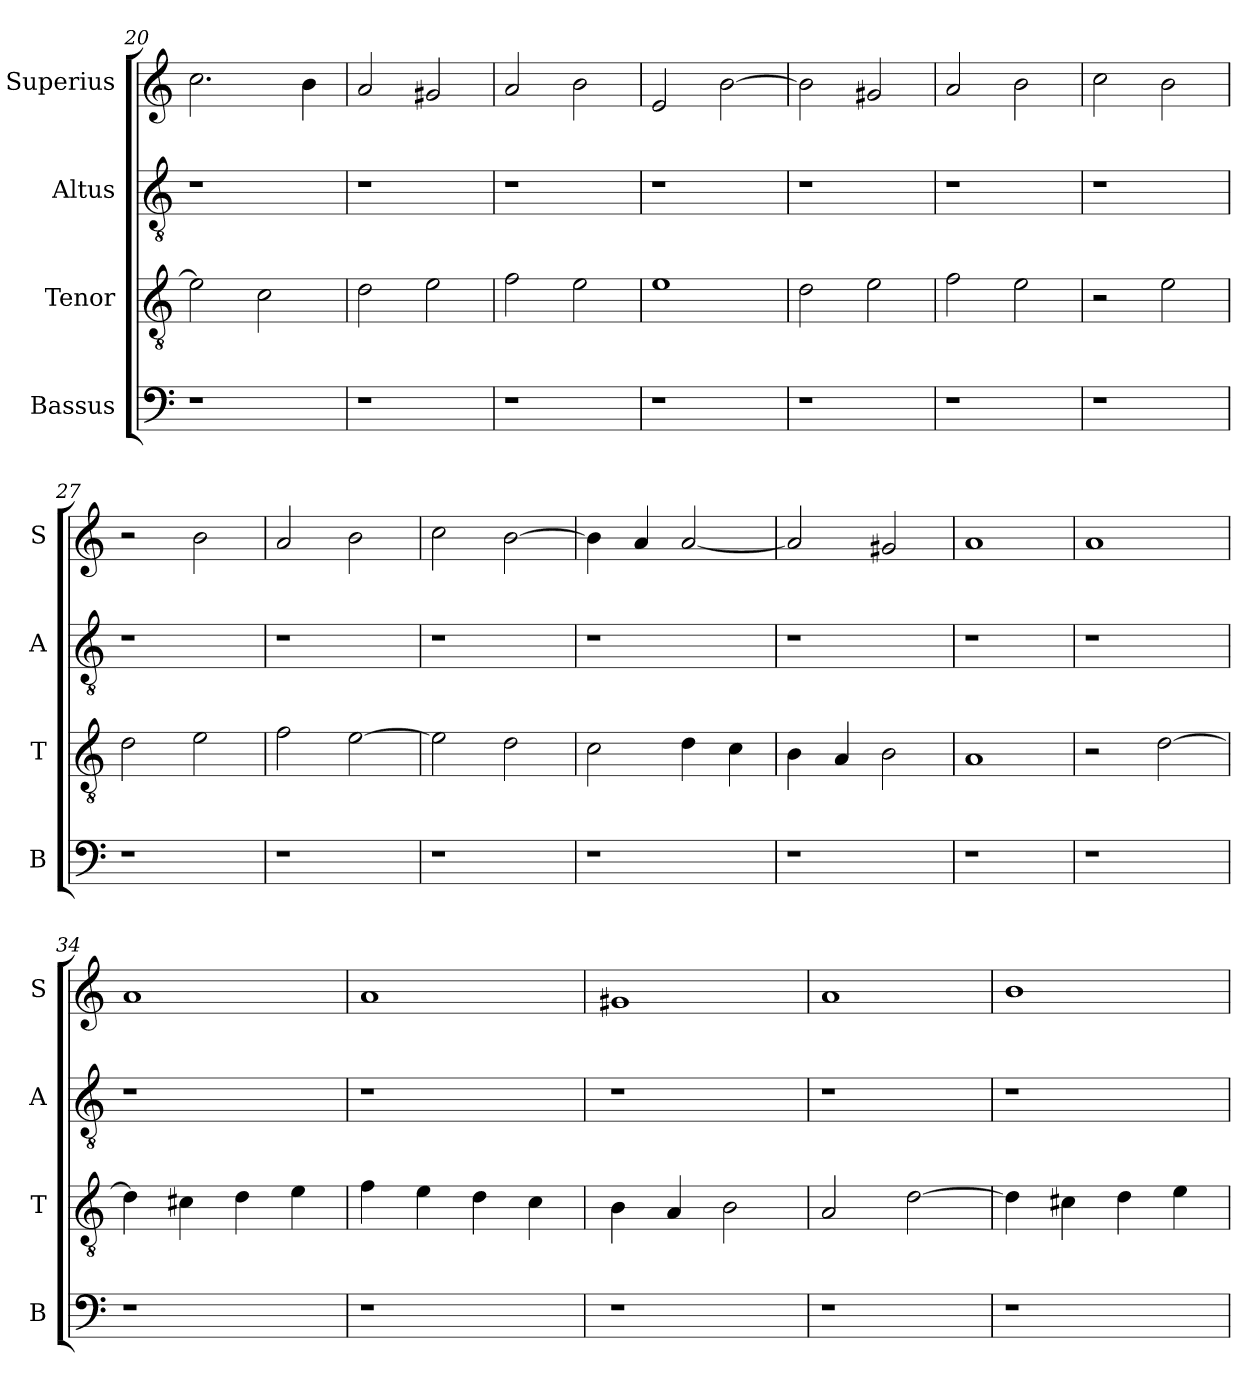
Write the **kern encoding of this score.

**kern	**kern	**kern	**kern
*part4	*part3	*part2	*part1
*staff4	*staff3	*staff2	*staff1
*I"Bassus	*I"Tenor	*I"Altus	*I"Superius
*I'B	*I'T	*I'A	*I'S
*clefF4	*clefGv2	*clefGv2	*clefG2
*k[]	*k[]	*k[]	*k[]
=20	=20	=20	=20
1r	2e\]	1r	2.cc\
.	2c\	.	.
.	.	.	4b\
=21	=21	=21	=21
1r	2d\	1r	2a/
.	2e\	.	2g#X/
=22	=22	=22	=22
1r	2f\	1r	2a/
.	2e\	.	2b\
=23	=23	=23	=23
1r	1e	1r	2e/
.	.	.	[2b\
=24	=24	=24	=24
1r	2d\	1r	2b\]
.	2e\	.	2g#X/
=25	=25	=25	=25
1r	2f\	1r	2a/
.	2e\	.	2b\
=26	=26	=26	=26
1r	2r	1r	2cc\
.	2e\	.	2b\
=27	=27	=27	=27
1r	2d\	1r	2r
.	2e\	.	2b\
=28	=28	=28	=28
1r	2f\	1r	2a/
.	[2e\	.	2b\
=29	=29	=29	=29
1r	2e\]	1r	2cc\
.	2d\	.	[2b\
=30	=30	=30	=30
1r	2c\	1r	4b\]
.	.	.	4a/
.	4d\	.	[2a/
.	4c\	.	.
=31	=31	=31	=31
1r	4B\	1r	2a/]
.	4A/	.	.
.	2B\	.	2g#X/
=32	=32	=32	=32
1r	1A	1r	1a
=33	=33	=33	=33
1r	2r	1r	1a
.	[2d\	.	.
=34	=34	=34	=34
1r	4d\]	1r	1a
.	4c#X\	.	.
.	4d\	.	.
.	4e\	.	.
=35	=35	=35	=35
1r	4f\	1r	1a
.	4e\	.	.
.	4d\	.	.
.	4c\	.	.
=36	=36	=36	=36
1r	4B\	1r	1g#X
.	4A/	.	.
.	2B\	.	.
=37	=37	=37	=37
1r	2A/	1r	1a
.	[2d\	.	.
=38	=38	=38	=38
1r	4d\]	1r	1b
.	4c#X\	.	.
.	4d\	.	.
.	4e\	.	.
=	=	=	=
*-	*-	*-	*-
